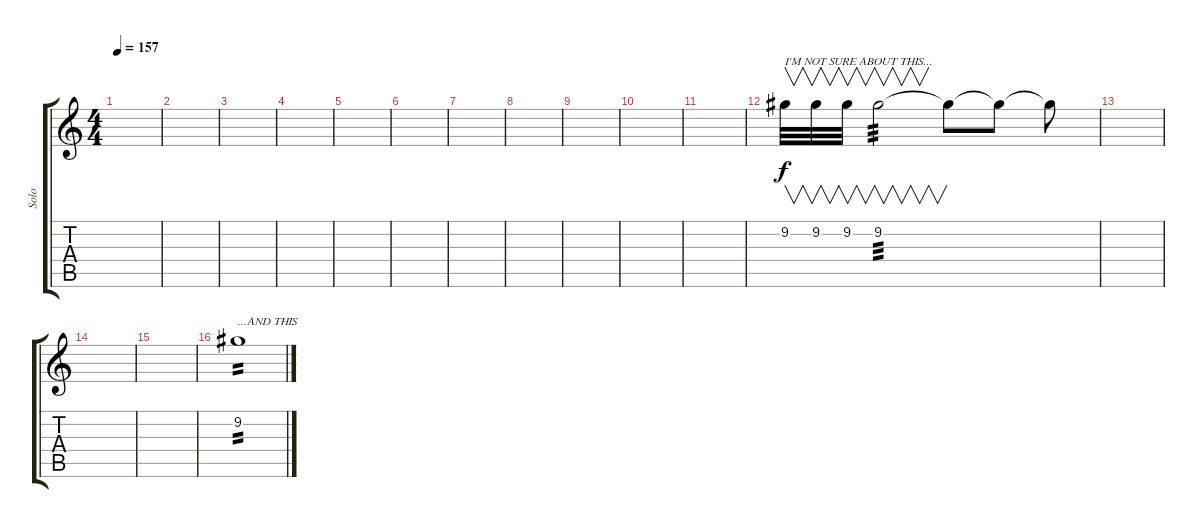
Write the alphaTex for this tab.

\track ("Solo" "Solo") {instrument distortionguitar}
\staff {score tabs}
\tuning (E4 B3 G3 D3 A2 E2) {hide}
\ts (4 4)
\tempo 157
\clef g2
\ks c
|
|
|
|
|
|
|
|
|
|
|
9.2.32{v txt "I'M NOT SURE ABOUT THIS..." volume 13} 9.2.32{v} 9.2.32{v} 9.2.2{v tp 3} 9.2{t}.8 9.2{t}.8 9.2{t}.8 |
|
|
|
9.2.1{txt "...AND THIS" tp 2}
